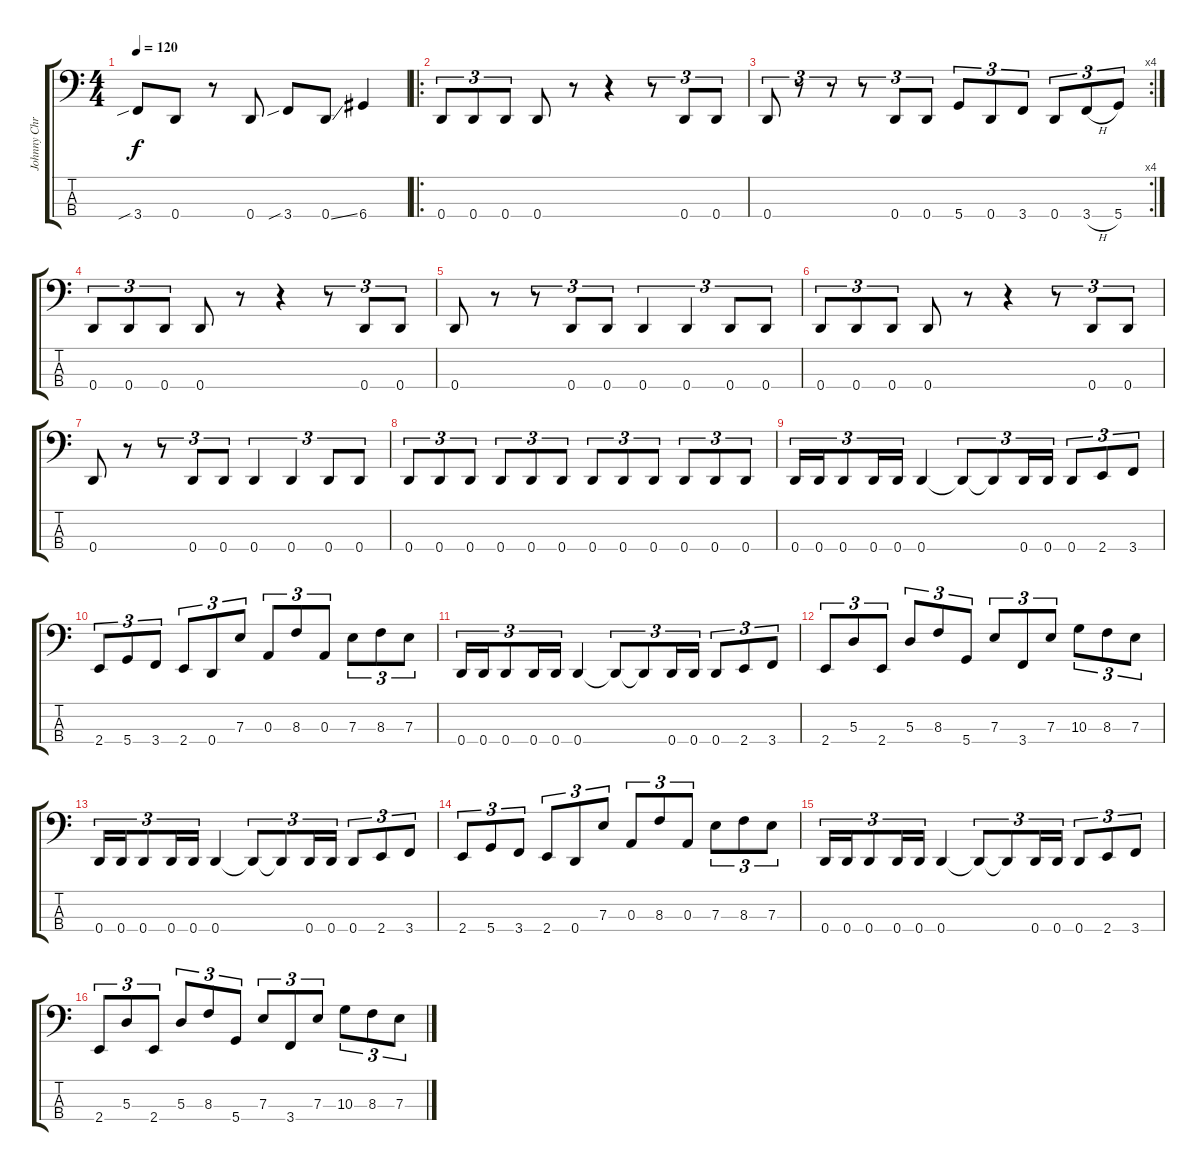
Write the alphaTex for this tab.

\track ("Johnny Christ" "Johnny Chr") {instrument electricbasspick}
\staff {score tabs}
\tuning (G2 D2 A1 D1) {hide}
\ts (4 4)
\tempo 120
\clef f4
\ks c
3.4{sib}.8{dy f} 0.4.8 r.8 0.4.8 3.4{sib}.8 0.4{ss}.8 6.4.4 |
\ro
0.4.8{tu (3 2)} 0.4.8{tu (3 2)} 0.4.8{tu (3 2)} 0.4.8 r.8 r.4 r.8{tu (3 2)} 0.4.8{tu (3 2)} 0.4.8{tu (3 2)} |
\rc 4
0.4.8{tu (3 2)} r.8{tu (3 2)} r.8{tu (3 2)} r.8{tu (3 2)} 0.4.8{tu (3 2)} 0.4.8{tu (3 2)} 5.4.8{tu (3 2)} 0.4.8{tu (3 2)} 3.4.8{tu (3 2)} 0.4.8{tu (3 2)} 3.4{h}.8{tu (3 2)} 5.4.8{tu (3 2)} |
0.4.8{tu (3 2)} 0.4.8{tu (3 2)} 0.4.8{tu (3 2)} 0.4.8 r.8 r.4 r.8{tu (3 2)} 0.4.8{tu (3 2)} 0.4.8{tu (3 2)} |
0.4.8 r.8 r.8{tu (3 2)} 0.4.8{tu (3 2)} 0.4.8{tu (3 2)} 0.4.4{tu (3 2)} 0.4.4{tu (3 2)} 0.4.8{tu (3 2)} 0.4.8{tu (3 2)} |
0.4.8{tu (3 2)} 0.4.8{tu (3 2)} 0.4.8{tu (3 2)} 0.4.8 r.8 r.4 r.8{tu (3 2)} 0.4.8{tu (3 2)} 0.4.8{tu (3 2)} |
0.4.8 r.8 r.8{tu (3 2)} 0.4.8{tu (3 2)} 0.4.8{tu (3 2)} 0.4.4{tu (3 2)} 0.4.4{tu (3 2)} 0.4.8{tu (3 2)} 0.4.8{tu (3 2)} |
0.4.8{tu (3 2)} 0.4.8{tu (3 2)} 0.4.8{tu (3 2)} 0.4.8{tu (3 2)} 0.4.8{tu (3 2)} 0.4.8{tu (3 2)} 0.4.8{tu (3 2)} 0.4.8{tu (3 2)} 0.4.8{tu (3 2)} 0.4.8{tu (3 2)} 0.4.8{tu (3 2)} 0.4.8{tu (3 2)} |
0.4.16{tu (3 2)} 0.4.16{tu (3 2)} 0.4.8{tu (3 2)} 0.4.16{tu (3 2)} 0.4.16{tu (3 2)} 0.4.4 0.4{t}.8{tu (3 2)} 0.4{t}.8{tu (3 2)} 0.4.16{tu (3 2)} 0.4.16{tu (3 2)} 0.4.8{tu (3 2)} 2.4.8{tu (3 2)} 3.4.8{tu (3 2)} |
2.4.8{tu (3 2)} 5.4.8{tu (3 2)} 3.4.8{tu (3 2)} 2.4.8{tu (3 2)} 0.4.8{tu (3 2)} 7.3.8{tu (3 2)} 0.3.8{tu (3 2)} 8.3.8{tu (3 2)} 0.3.8{tu (3 2)} 7.3.8{tu (3 2)} 8.3.8{tu (3 2)} 7.3.8{tu (3 2)} |
0.4.16{tu (3 2)} 0.4.16{tu (3 2)} 0.4.8{tu (3 2)} 0.4.16{tu (3 2)} 0.4.16{tu (3 2)} 0.4.4 0.4{t}.8{tu (3 2)} 0.4{t}.8{tu (3 2)} 0.4.16{tu (3 2)} 0.4.16{tu (3 2)} 0.4.8{tu (3 2)} 2.4.8{tu (3 2)} 3.4.8{tu (3 2)} |
2.4.8{tu (3 2)} 5.3.8{tu (3 2)} 2.4.8{tu (3 2)} 5.3.8{tu (3 2)} 8.3.8{tu (3 2)} 5.4.8{tu (3 2)} 7.3.8{tu (3 2)} 3.4.8{tu (3 2)} 7.3.8{tu (3 2)} 10.3.8{tu (3 2)} 8.3.8{tu (3 2)} 7.3.8{tu (3 2)} |
0.4.16{tu (3 2)} 0.4.16{tu (3 2)} 0.4.8{tu (3 2)} 0.4.16{tu (3 2)} 0.4.16{tu (3 2)} 0.4.4 0.4{t}.8{tu (3 2)} 0.4{t}.8{tu (3 2)} 0.4.16{tu (3 2)} 0.4.16{tu (3 2)} 0.4.8{tu (3 2)} 2.4.8{tu (3 2)} 3.4.8{tu (3 2)} |
2.4.8{tu (3 2)} 5.4.8{tu (3 2)} 3.4.8{tu (3 2)} 2.4.8{tu (3 2)} 0.4.8{tu (3 2)} 7.3.8{tu (3 2)} 0.3.8{tu (3 2)} 8.3.8{tu (3 2)} 0.3.8{tu (3 2)} 7.3.8{tu (3 2)} 8.3.8{tu (3 2)} 7.3.8{tu (3 2)} |
0.4.16{tu (3 2)} 0.4.16{tu (3 2)} 0.4.8{tu (3 2)} 0.4.16{tu (3 2)} 0.4.16{tu (3 2)} 0.4.4 0.4{t}.8{tu (3 2)} 0.4{t}.8{tu (3 2)} 0.4.16{tu (3 2)} 0.4.16{tu (3 2)} 0.4.8{tu (3 2)} 2.4.8{tu (3 2)} 3.4.8{tu (3 2)} |
2.4.8{tu (3 2)} 5.3.8{tu (3 2)} 2.4.8{tu (3 2)} 5.3.8{tu (3 2)} 8.3.8{tu (3 2)} 5.4.8{tu (3 2)} 7.3.8{tu (3 2)} 3.4.8{tu (3 2)} 7.3.8{tu (3 2)} 10.3.8{tu (3 2)} 8.3.8{tu (3 2)} 7.3.8{tu (3 2)}
